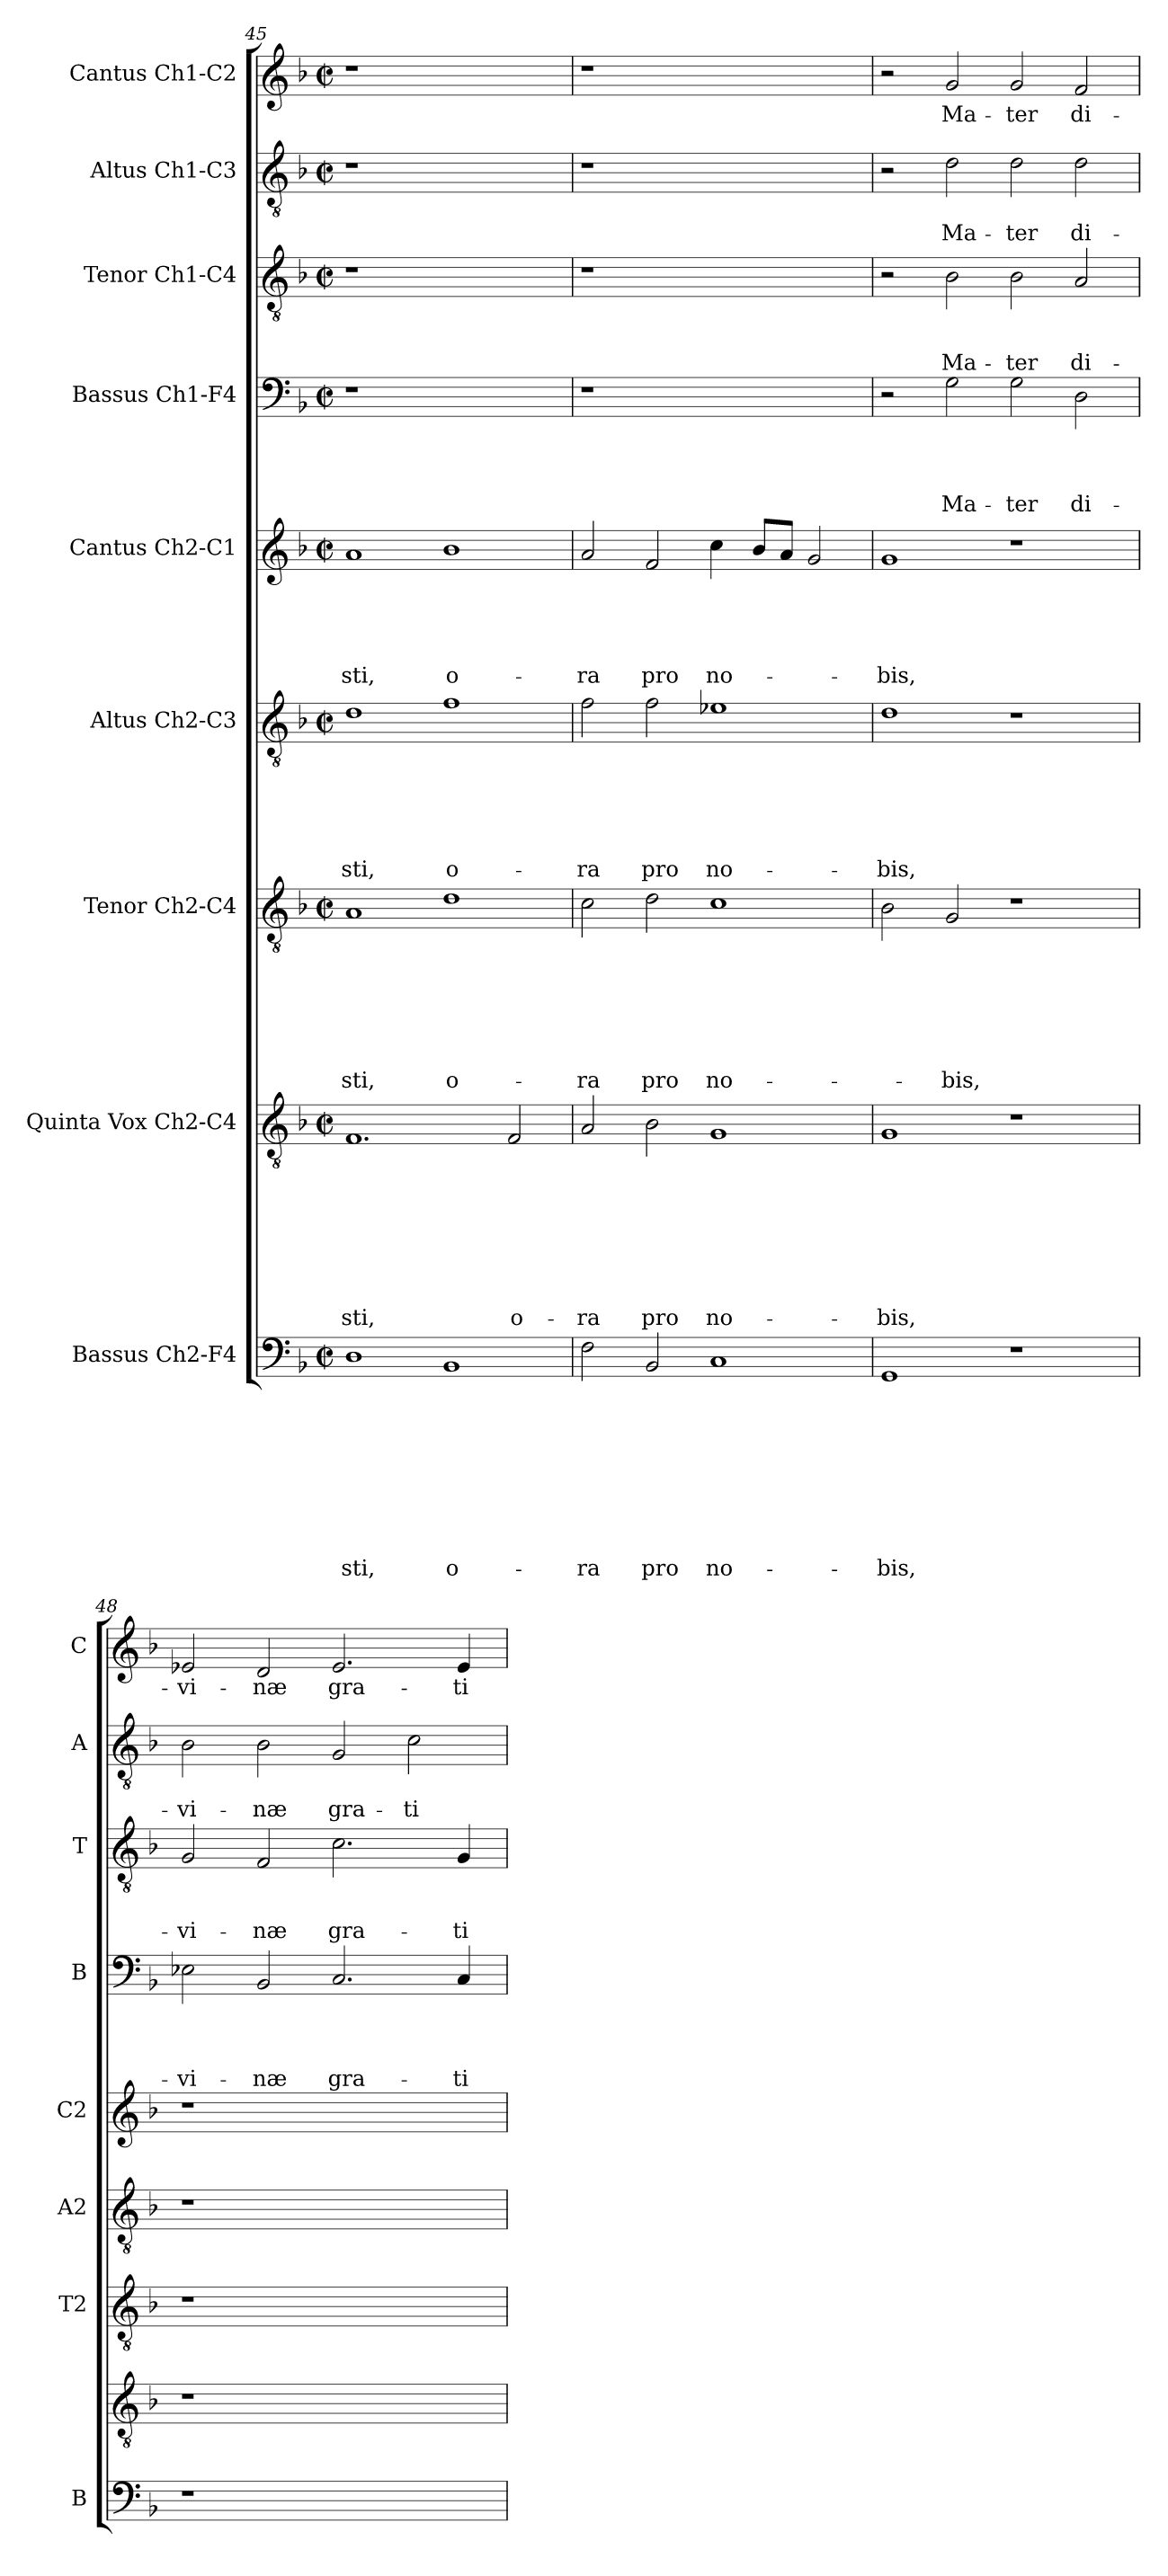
**kern	**text	**text	**text	**text	**text	**text	**text	**text	**text	**kern	**text	**text	**text	**text	**text	**text	**text	**text	**kern	**text	**text	**text	**text	**text	**text	**text	**kern	**text	**text	**text	**text	**text	**text	**kern	**text	**text	**text	**text	**text	**kern	**text	**text	**text	**text	**kern	**text	**text	**text	**kern	**text	**text	**kern	**text
*part9	*part9	*part9	*part9	*part9	*part9	*part9	*part9	*part9	*part9	*part8	*part8	*part8	*part8	*part8	*part8	*part8	*part8	*part8	*part7	*part7	*part7	*part7	*part7	*part7	*part7	*part7	*part6	*part6	*part6	*part6	*part6	*part6	*part6	*part5	*part5	*part5	*part5	*part5	*part5	*part4	*part4	*part4	*part4	*part4	*part3	*part3	*part3	*part3	*part2	*part2	*part2	*part1	*part1
*staff9	*staff9	*staff9	*staff9	*staff9	*staff9	*staff9	*staff9	*staff9	*staff9	*staff8	*staff8	*staff8	*staff8	*staff8	*staff8	*staff8	*staff8	*staff8	*staff7	*staff7	*staff7	*staff7	*staff7	*staff7	*staff7	*staff7	*staff6	*staff6	*staff6	*staff6	*staff6	*staff6	*staff6	*staff5	*staff5	*staff5	*staff5	*staff5	*staff5	*staff4	*staff4	*staff4	*staff4	*staff4	*staff3	*staff3	*staff3	*staff3	*staff2	*staff2	*staff2	*staff1	*staff1
*I"Bassus Ch2-F4	*	*	*	*	*	*	*	*	*	*I"Quinta Vox Ch2-C4	*	*	*	*	*	*	*	*	*I"Tenor Ch2-C4	*	*	*	*	*	*	*	*I"Altus Ch2-C3	*	*	*	*	*	*	*I"Cantus Ch2-C1	*	*	*	*	*	*I"Bassus Ch1-F4	*	*	*	*	*I"Tenor Ch1-C4	*	*	*	*I"Altus Ch1-C3	*	*	*I"Cantus Ch1-C2	*
*I'B	*	*	*	*	*	*	*	*	*	*	*	*	*	*	*	*	*	*	*I'T2	*	*	*	*	*	*	*	*I'A2	*	*	*	*	*	*	*I'C2	*	*	*	*	*	*I'B	*	*	*	*	*I'T	*	*	*	*I'A	*	*	*I'C	*
*clefF4	*	*	*	*	*	*	*	*	*	*clefGv2	*	*	*	*	*	*	*	*	*clefGv2	*	*	*	*	*	*	*	*clefGv2	*	*	*	*	*	*	*clefG2	*	*	*	*	*	*clefF4	*	*	*	*	*clefGv2	*	*	*	*clefGv2	*	*	*clefG2	*
*k[b-]	*	*	*	*	*	*	*	*	*	*k[b-]	*	*	*	*	*	*	*	*	*k[b-]	*	*	*	*	*	*	*	*k[b-]	*	*	*	*	*	*	*k[b-]	*	*	*	*	*	*k[b-]	*	*	*	*	*k[b-]	*	*	*	*k[b-]	*	*	*k[b-]	*
*F:	*	*	*	*	*	*	*	*	*	*F:	*	*	*	*	*	*	*	*	*F:	*	*	*	*	*	*	*	*F:	*	*	*	*	*	*	*F:	*	*	*	*	*	*F:	*	*	*	*	*F:	*	*	*	*F:	*	*	*F:	*
*M2/2	*	*	*	*	*	*	*	*	*	*M2/2	*	*	*	*	*	*	*	*	*M2/2	*	*	*	*	*	*	*	*M2/2	*	*	*	*	*	*	*M2/2	*	*	*	*	*	*M2/2	*	*	*	*	*M2/2	*	*	*	*M2/2	*	*	*M2/2	*
*met(c|)	*	*	*	*	*	*	*	*	*	*met(c|)	*	*	*	*	*	*	*	*	*met(c|)	*	*	*	*	*	*	*	*met(c|)	*	*	*	*	*	*	*met(c|)	*	*	*	*	*	*met(c|)	*	*	*	*	*met(c|)	*	*	*	*met(c|)	*	*	*met(c|)	*
=45	=45	=45	=45	=45	=45	=45	=45	=45	=45	=45	=45	=45	=45	=45	=45	=45	=45	=45	=45	=45	=45	=45	=45	=45	=45	=45	=45	=45	=45	=45	=45	=45	=45	=45	=45	=45	=45	=45	=45	=45	=45	=45	=45	=45	=45	=45	=45	=45	=45	=45	=45	=45	=45
!	!	!	!	!	!	!	!	!	!LO:LY:b	!	!	!	!	!	!	!	!	!LO:LY:b	!	!	!	!	!	!	!	!LO:LY:b	!	!	!	!	!	!	!LO:LY:b	!	!	!	!	!	!LO:LY:b	!	!	!	!	!	!	!	!	!	!	!	!	!	!
1D	.	.	.	.	.	.	.	.	-sti,	1.F	.	.	.	.	.	.	.	-sti,	1A	.	.	.	.	.	.	-sti,	1d	.	.	.	.	.	-sti,	1a	.	.	.	.	-sti,	1r	.	.	.	.	1r	.	.	.	1r	.	.	1r	.
!	!	!	!	!	!	!	!	!	!LO:LY:b	!	!	!	!	!	!	!	!	!	!	!	!	!	!	!	!	!LO:LY:b	!	!	!	!	!	!	!LO:LY:b	!	!	!	!	!	!LO:LY:b	!	!	!	!	!	!	!	!	!	!	!	!	!	!
1BB-	.	.	.	.	.	.	.	.	o-	.	.	.	.	.	.	.	.	.	1d	.	.	.	.	.	.	o-	1f	.	.	.	.	.	o-	1b-	.	.	.	.	o-	1ryy	.	.	.	.	1ryy	.	.	.	1ryy	.	.	1ryy	.
!	!	!	!	!	!	!	!	!	!	!	!	!	!	!	!	!	!	!LO:LY:b	!	!	!	!	!	!	!	!	!	!	!	!	!	!	!	!	!	!	!	!	!	!	!	!	!	!	!	!	!	!	!	!	!	!	!
.	.	.	.	.	.	.	.	.	.	2F/	.	.	.	.	.	.	.	o-	.	.	.	.	.	.	.	.	.	.	.	.	.	.	.	.	.	.	.	.	.	.	.	.	.	.	.	.	.	.	.	.	.	.	.
=46	=46	=46	=46	=46	=46	=46	=46	=46	=46	=46	=46	=46	=46	=46	=46	=46	=46	=46	=46	=46	=46	=46	=46	=46	=46	=46	=46	=46	=46	=46	=46	=46	=46	=46	=46	=46	=46	=46	=46	=46	=46	=46	=46	=46	=46	=46	=46	=46	=46	=46	=46	=46	=46
!	!	!	!	!	!	!	!	!	!LO:LY:b	!	!	!	!	!	!	!	!	!LO:LY:b	!	!	!	!	!	!	!	!LO:LY:b	!	!	!	!	!	!	!LO:LY:b	!	!	!	!	!	!LO:LY:b	!	!	!	!	!	!	!	!	!	!	!	!	!	!
2F\	.	.	.	.	.	.	.	.	-ra	2A/	.	.	.	.	.	.	.	-ra	2c\	.	.	.	.	.	.	-ra	2f\	.	.	.	.	.	-ra	2a/	.	.	.	.	-ra	1r	.	.	.	.	1r	.	.	.	1r	.	.	1r	.
!	!	!	!	!	!	!	!	!	!LO:LY:b	!	!	!	!	!	!	!	!	!LO:LY:b	!	!	!	!	!	!	!	!LO:LY:b	!	!	!	!	!	!	!LO:LY:b	!	!	!	!	!	!LO:LY:b	!	!	!	!	!	!	!	!	!	!	!	!	!	!
2BB-/	.	.	.	.	.	.	.	.	pro	2B-\	.	.	.	.	.	.	.	pro	2d\	.	.	.	.	.	.	pro	2f\	.	.	.	.	.	pro	2f/	.	.	.	.	pro	.	.	.	.	.	.	.	.	.	.	.	.	.	.
!	!	!	!	!	!	!	!	!	!LO:LY:b	!	!	!	!	!	!	!	!	!LO:LY:b	!	!	!	!	!	!	!	!LO:LY:b	!	!	!	!	!	!	!LO:LY:b	!	!	!	!	!	!LO:LY:b	!	!	!	!	!	!	!	!	!	!	!	!	!	!
1C	.	.	.	.	.	.	.	.	no-	1G	.	.	.	.	.	.	.	no-	1c	.	.	.	.	.	.	no-	1e-X	.	.	.	.	.	no-	4cc\	.	.	.	.	no-	1ryy	.	.	.	.	1ryy	.	.	.	1ryy	.	.	1ryy	.
.	.	.	.	.	.	.	.	.	.	.	.	.	.	.	.	.	.	.	.	.	.	.	.	.	.	.	.	.	.	.	.	.	.	8b-/L	.	.	.	.	.	.	.	.	.	.	.	.	.	.	.	.	.	.	.
.	.	.	.	.	.	.	.	.	.	.	.	.	.	.	.	.	.	.	.	.	.	.	.	.	.	.	.	.	.	.	.	.	.	8a/J	.	.	.	.	.	.	.	.	.	.	.	.	.	.	.	.	.	.	.
.	.	.	.	.	.	.	.	.	.	.	.	.	.	.	.	.	.	.	.	.	.	.	.	.	.	.	.	.	.	.	.	.	.	2g/	.	.	.	.	.	.	.	.	.	.	.	.	.	.	.	.	.	.	.
=47	=47	=47	=47	=47	=47	=47	=47	=47	=47	=47	=47	=47	=47	=47	=47	=47	=47	=47	=47	=47	=47	=47	=47	=47	=47	=47	=47	=47	=47	=47	=47	=47	=47	=47	=47	=47	=47	=47	=47	=47	=47	=47	=47	=47	=47	=47	=47	=47	=47	=47	=47	=47	=47
!	!	!	!	!	!	!	!	!	!LO:LY:b	!	!	!	!	!	!	!	!	!LO:LY:b	!	!	!	!	!	!	!	!	!	!	!	!	!	!	!LO:LY:b	!	!	!	!	!	!LO:LY:b	!	!	!	!	!	!	!	!	!	!	!	!	!	!
1GG	.	.	.	.	.	.	.	.	-bis,	1G	.	.	.	.	.	.	.	-bis,	2B-\	.	.	.	.	.	.	.	1d	.	.	.	.	.	-bis,	1g	.	.	.	.	-bis,	2r	.	.	.	.	2r	.	.	.	2r	.	.	2r	.
!	!	!	!	!	!	!	!	!	!	!	!	!	!	!	!	!	!	!	!	!	!	!	!	!	!	!LO:LY:b	!	!	!	!	!	!	!	!	!	!	!	!	!	!	!	!	!	!LO:LY:b	!	!	!	!LO:LY:b	!	!	!LO:LY:b	!	!LO:LY:b
.	.	.	.	.	.	.	.	.	.	.	.	.	.	.	.	.	.	.	2G/	.	.	.	.	.	.	-bis,	.	.	.	.	.	.	.	.	.	.	.	.	.	2G\	.	.	.	Ma-	2B-\	.	.	Ma-	2d\	.	Ma-	2g/	Ma-
!	!	!	!	!	!	!	!	!	!	!	!	!	!	!	!	!	!	!	!	!	!	!	!	!	!	!	!	!	!	!	!	!	!	!	!	!	!	!	!	!	!	!	!	!LO:LY:b	!	!	!	!LO:LY:b	!	!	!LO:LY:b	!	!LO:LY:b
1r	.	.	.	.	.	.	.	.	.	1r	.	.	.	.	.	.	.	.	1r	.	.	.	.	.	.	.	1r	.	.	.	.	.	.	1r	.	.	.	.	.	2G\	.	.	.	-ter	2B-\	.	.	-ter	2d\	.	-ter	2g/	-ter
!	!	!	!	!	!	!	!	!	!	!	!	!	!	!	!	!	!	!	!	!	!	!	!	!	!	!	!	!	!	!	!	!	!	!	!	!	!	!	!	!	!	!	!	!LO:LY:b	!	!	!	!LO:LY:b	!	!	!LO:LY:b	!	!LO:LY:b
.	.	.	.	.	.	.	.	.	.	.	.	.	.	.	.	.	.	.	.	.	.	.	.	.	.	.	.	.	.	.	.	.	.	.	.	.	.	.	.	2D\	.	.	.	di-	2A/	.	.	di-	2d\	.	di-	2f/	di-
=48	=48	=48	=48	=48	=48	=48	=48	=48	=48	=48	=48	=48	=48	=48	=48	=48	=48	=48	=48	=48	=48	=48	=48	=48	=48	=48	=48	=48	=48	=48	=48	=48	=48	=48	=48	=48	=48	=48	=48	=48	=48	=48	=48	=48	=48	=48	=48	=48	=48	=48	=48	=48	=48
!	!	!	!	!	!	!	!	!	!	!	!	!	!	!	!	!	!	!	!	!	!	!	!	!	!	!	!	!	!	!	!	!	!	!	!	!	!	!	!	!	!	!	!	!LO:LY:b	!	!	!	!LO:LY:b	!	!	!LO:LY:b	!	!LO:LY:b
1r	.	.	.	.	.	.	.	.	.	1r	.	.	.	.	.	.	.	.	1r	.	.	.	.	.	.	.	1r	.	.	.	.	.	.	1r	.	.	.	.	.	2E-X\	.	.	.	-vi-	2G/	.	.	-vi-	2B-\	.	-vi-	2e-X/	-vi-
!	!	!	!	!	!	!	!	!	!	!	!	!	!	!	!	!	!	!	!	!	!	!	!	!	!	!	!	!	!	!	!	!	!	!	!	!	!	!	!	!	!	!	!	!LO:LY:b	!	!	!	!LO:LY:b	!	!	!LO:LY:b	!	!LO:LY:b
.	.	.	.	.	.	.	.	.	.	.	.	.	.	.	.	.	.	.	.	.	.	.	.	.	.	.	.	.	.	.	.	.	.	.	.	.	.	.	.	2BB-/	.	.	.	-næ	2F/	.	.	-næ	2B-\	.	-næ	2d/	-næ
!	!	!	!	!	!	!	!	!	!	!	!	!	!	!	!	!	!	!	!	!	!	!	!	!	!	!	!	!	!	!	!	!	!	!	!	!	!	!	!	!	!	!	!	!LO:LY:b	!	!	!	!LO:LY:b	!	!	!LO:LY:b	!	!LO:LY:b
1ryy	.	.	.	.	.	.	.	.	.	1ryy	.	.	.	.	.	.	.	.	1ryy	.	.	.	.	.	.	.	1ryy	.	.	.	.	.	.	1ryy	.	.	.	.	.	2.C/	.	.	.	gra-	2.c\	.	.	gra-	2G/	.	gra-	2.e-/	gra-
!	!	!	!	!	!	!	!	!	!	!	!	!	!	!	!	!	!	!	!	!	!	!	!	!	!	!	!	!	!	!	!	!	!	!	!	!	!	!	!	!	!	!	!	!	!	!	!	!	!	!	!LO:LY:b	!	!
.	.	.	.	.	.	.	.	.	.	.	.	.	.	.	.	.	.	.	.	.	.	.	.	.	.	.	.	.	.	.	.	.	.	.	.	.	.	.	.	.	.	.	.	.	.	.	.	.	2c\	.	-ti-	.	.
!	!	!	!	!	!	!	!	!	!	!	!	!	!	!	!	!	!	!	!	!	!	!	!	!	!	!	!	!	!	!	!	!	!	!	!	!	!	!	!	!	!	!	!	!LO:LY:b	!	!	!	!LO:LY:b	!	!	!	!	!LO:LY:b
.	.	.	.	.	.	.	.	.	.	.	.	.	.	.	.	.	.	.	.	.	.	.	.	.	.	.	.	.	.	.	.	.	.	.	.	.	.	.	.	4C/	.	.	.	-ti-	4G/	.	.	-ti-	.	.	.	4e-/	-ti-
=	=	=	=	=	=	=	=	=	=	=	=	=	=	=	=	=	=	=	=	=	=	=	=	=	=	=	=	=	=	=	=	=	=	=	=	=	=	=	=	=	=	=	=	=	=	=	=	=	=	=	=	=	=
*-	*-	*-	*-	*-	*-	*-	*-	*-	*-	*-	*-	*-	*-	*-	*-	*-	*-	*-	*-	*-	*-	*-	*-	*-	*-	*-	*-	*-	*-	*-	*-	*-	*-	*-	*-	*-	*-	*-	*-	*-	*-	*-	*-	*-	*-	*-	*-	*-	*-	*-	*-	*-	*-
